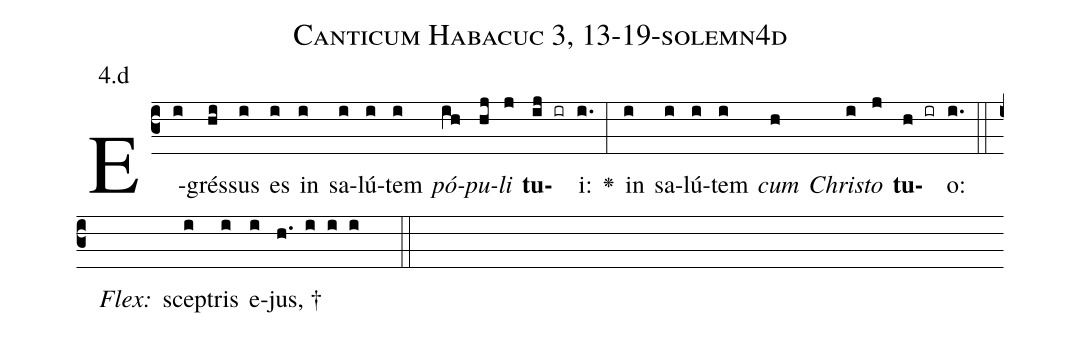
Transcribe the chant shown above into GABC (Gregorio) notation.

name: Canticum Habacuc 3, 13-19-solemn4d;
annotation: 4.d;
%%
(c3)E(i)grés(hi)sus(i) es(i) in(i) sa(i)lú(i)tem(i) <i>pó</i>(ih)<i>pu</i>(hj)<i>li</i>(j) <b>tu</b>(ij ir)i:(i.) <v>\greheightstar</v>(:) in(i) sa(i)lú(i)tem(i) <i>cum</i>(h) <i>Chri</i>(i)<i>sto</i>(j) <b>tu</b>(h ir)o:(i.) (::)
<i>Flex:</i>()  scep(i)tris(i) e(i)jus, †(h. i i i  ::)

%E(i) u(h) o(i) u(j) a(h) e.(i.) (::)
